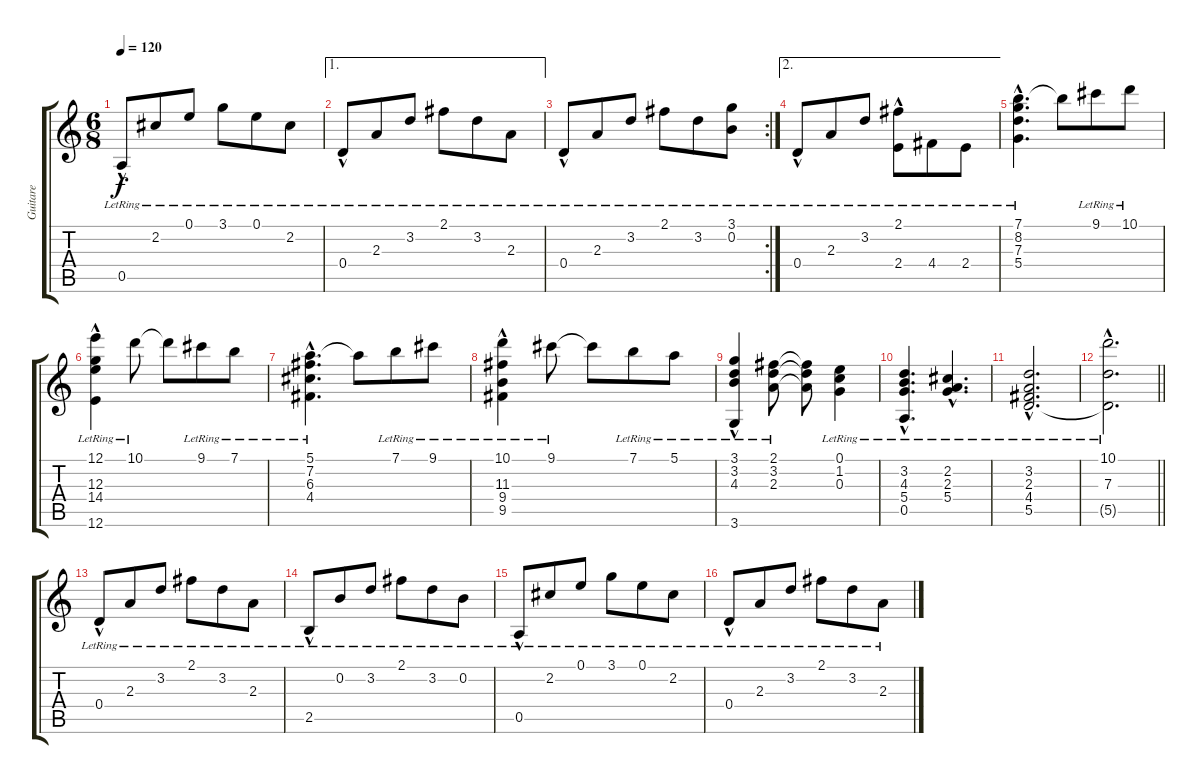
\track ("Guitare" "Guitare") {instrument acousticguitarnylon}
\staff {score tabs}
\tuning (E4 B3 G3 D3 A2 E2) {hide}
\ts (6 8)
\tempo 120
\clef g2
\ks c
0.5{hac lr}.8{dy f} 2.2{lr}.8 0.1{lr}.8 3.1{lr}.8 0.1{lr}.8 2.2{lr}.8 |
\ae 1
0.4{hac lr}.8 2.3{lr}.8 3.2{lr}.8 2.1{lr}.8 3.2{lr}.8 2.3{lr}.8 |
\rc 2
0.4{hac lr}.8 2.3{lr}.8 3.2{lr}.8 2.1{lr}.8 3.2{lr}.8 (3.1{lr} 0.2{lr}).8 |
\ae 2
0.4{hac lr}.8 2.3{lr}.8 3.2{lr}.8 (2.1{hac lr} 2.4{lr}).8 4.4{lr}.8 2.4{lr}.8 |
(7.1{hac lr} 8.2{hac lr} 7.3{hac lr} 5.4{hac lr}).4{d} 7.1{t}.8 9.1{lr}.8 10.1{lr}.8 |
(12.1{lr} 12.3{hac lr} 14.4{hac lr} 12.6{hac lr}).4 10.1{lr}.8 10.1{t}.8 9.1{lr}.8 7.1{lr}.8 |
(5.1{hac lr} 7.2{hac lr} 6.3{hac lr} 4.4{hac lr}).4{d} 5.1{t}.8 7.1{lr}.8 9.1{lr}.8 |
(10.1{lr} 11.3{hac lr} 9.4{hac lr} 9.5{hac lr}).4 9.1{lr}.8 9.1{t}.8 7.1{lr}.8 5.1{lr}.8 |
(3.1{lr} 3.2{lr} 4.3{lr} 3.6{hac lr}).4 (2.1{lr} 3.2{lr} 2.3{lr}).8 (2.1{t} 3.2{t} 2.3{t}).8 (0.1{lr} 1.2{lr} 0.3{lr}).4 |
(3.2{hac lr} 4.3{hac lr} 5.4{hac lr} 0.5{hac lr}).4{d} (2.2{hac lr} 2.3{hac lr} 5.4{hac lr}).4{d} |
(3.2{hac lr} 2.3{hac lr} 4.4{hac lr} 5.5{hac lr}).2{d} |
\barLineRight lightlight
(10.1{hac lr} 7.3{hac lr} 5.5{hac t}).2{d} |
0.4{hac lr}.8 2.3{lr}.8 3.2{lr}.8 2.1{lr}.8 3.2{lr}.8 2.3{lr}.8 |
2.5{hac lr}.8 0.2{lr}.8 3.2{lr}.8 2.1{lr}.8 3.2{lr}.8 0.2{lr}.8 |
0.5{hac lr}.8 2.2{lr}.8 0.1{lr}.8 3.1{lr}.8 0.1{lr}.8 2.2{lr}.8 |
0.4{hac lr}.8 2.3{lr}.8 3.2{lr}.8 2.1{lr}.8 3.2{lr}.8 2.3{lr}.8
